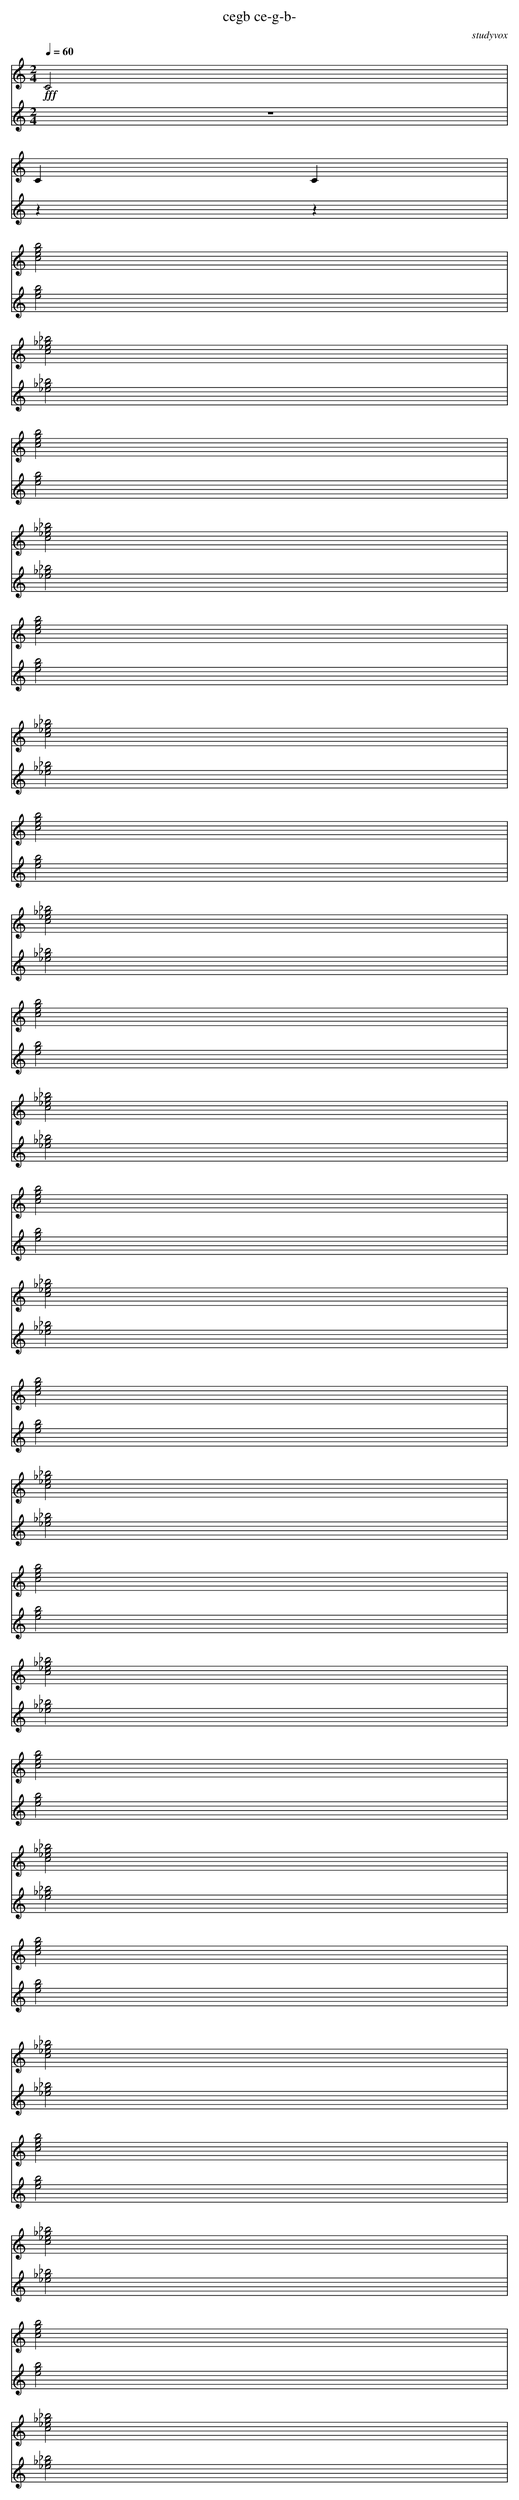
X:1
T:cegb ce-g-b-
O:studyvox
M:2/4
L: 1/4
Q:1/4=60
K:C
V:2
!fff!
C2 |
C C |
 [c2e2g2b2] |
[c2_e2_g2_b2] |
[c2e2g2b2] |
[c2_e2_g2_b2] |
[c2e2g2b2] |
[c2_e2_g2_b2] |
[c2e2g2b2] |
[c2_e2_g2_b2] |
[c2e2g2b2] |
[c2_e2_g2_b2] |
[c2e2g2b2] |
[c2_e2_g2_b2] |
[c2e2g2b2] |
[c2_e2_g2_b2] |
[c2e2g2b2] |
[c2_e2_g2_b2] |
[c2e2g2b2] |
[c2_e2_g2_b2] |
[c2e2g2b2] |
[c2_e2_g2_b2] |
[c2e2g2b2] |
[c2_e2_g2_b2] |
[c2e2g2b2] |
[c2_e2_g2_b2] |
V:1
z2 |
z z |
[e2g2b2] |
[_e2_g2_b2] |
[e2g2b2] |
[_e2_g2_b2] |
[e2g2b2] |
[_e2_g2_b2] |
[e2g2b2] |
[_e2_g2_b2] |
[e2g2b2] |
[_e2_g2_b2] |
[e2g2b2] |
[_e2_g2_b2] |
[e2g2b2] |
[_e2_g2_b2] |
[e2g2b2] |
[_e2_g2_b2] |
[e2g2b2] |
[_e2_g2_b2] |
[e2g2b2] |
[_e2_g2_b2] |
[e2g2b2] |
[_e2_g2_b2] |
[e2g2b2] |
[_e2_g2_b2] |
